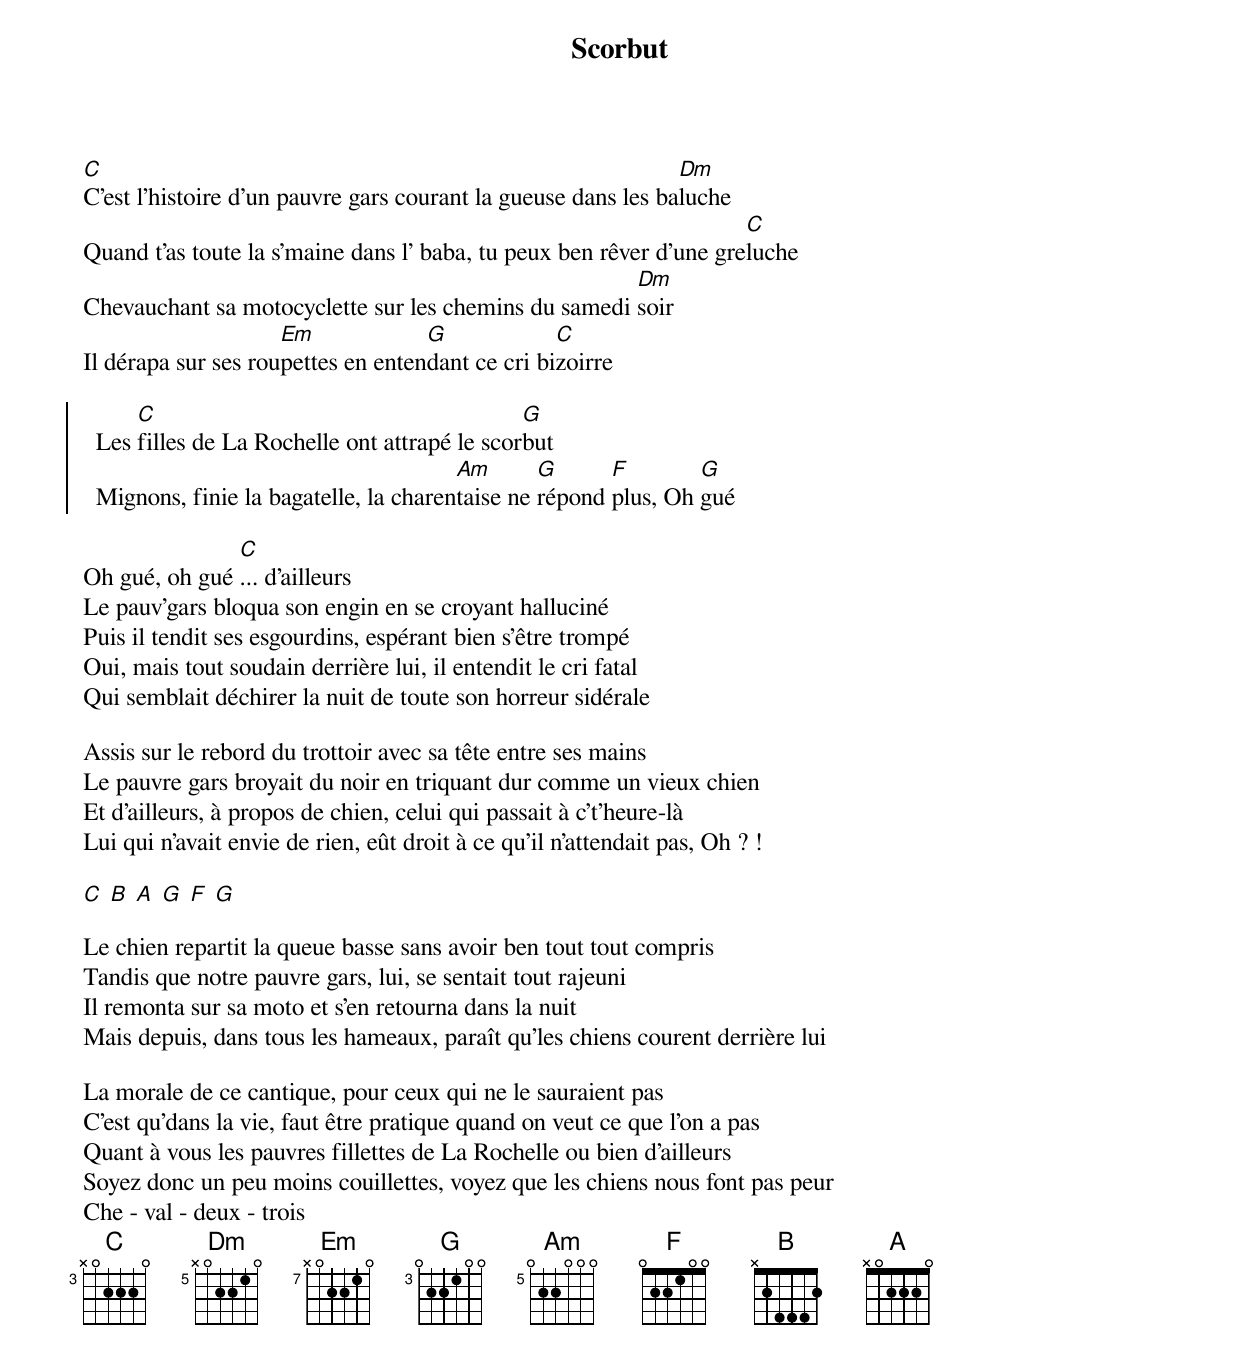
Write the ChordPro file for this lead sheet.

{title: Scorbut}
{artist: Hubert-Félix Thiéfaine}
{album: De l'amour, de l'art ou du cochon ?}
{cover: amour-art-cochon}
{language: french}
{columns: 1}
{define: C base-fret 3 frets X 0 2 2 2 0}
{define: Dm base-fret 5 frets X 0 2 2 1 0}
{define: Em base-fret 7 frets X 0 2 2 1 0}
{define: G base-fret 3 frets 0 2 2 1 0 0}
{define: Am base-fret 5 frets 0 2 2 0 0 0}
{define: F base-fret 1 frets 0 2 2 1 0 0}

[C]C'est l'histoire d'un pauvre gars courant la gueuse dans les ba[Dm]luche
Quand t'as toute la s'maine dans l' baba, tu peux ben rêver d'une gre[C]luche
Chevauchant sa motocyclette sur les chemins du samedi [Dm]soir
Il dérapa sur ses rou[Em]pettes en enten[G]dant ce cri bi[C]zoirre

{start_of_chorus}
  Les [C]filles de La Rochelle ont attrapé le scor[G]but
  Mignons, finie la bagatelle, la charen[Am]taise ne [G]répond [F]plus, Oh [G]gué
{end_of_chorus}

Oh gué, oh gué [C]... d'ailleurs
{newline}
Le pauv'gars bloqua son engin en se croyant halluciné
Puis il tendit ses esgourdins, espérant bien s'être trompé
Oui, mais tout soudain derrière lui, il entendit le cri fatal
Qui semblait déchirer la nuit de toute son horreur sidérale

Assis sur le rebord du trottoir avec sa tête entre ses mains
Le pauvre gars broyait du noir en triquant dur comme un vieux chien
Et d'ailleurs, à propos de chien, celui qui passait à c't'heure-là
Lui qui n'avait envie de rien, eût droit à ce qu'il n'attendait pas, Oh ? !

{start_of_bridge}
[C] [B] [A] [G] [F] [G]
{end_of_bridge}

Le chien repartit la queue basse sans avoir ben tout tout compris
Tandis que notre pauvre gars, lui, se sentait tout rajeuni
Il remonta sur sa moto et s'en retourna dans la nuit
Mais depuis, dans tous les hameaux, paraît qu'les chiens courent derrière lui

La morale de ce cantique, pour ceux qui ne le sauraient pas
C'est qu'dans la vie, faut être pratique quand on veut ce que l'on a pas
Quant à vous les pauvres fillettes de La Rochelle ou bien d'ailleurs
Soyez donc un peu moins couillettes, voyez que les chiens nous font pas peur
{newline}
Che - val - deux - trois
